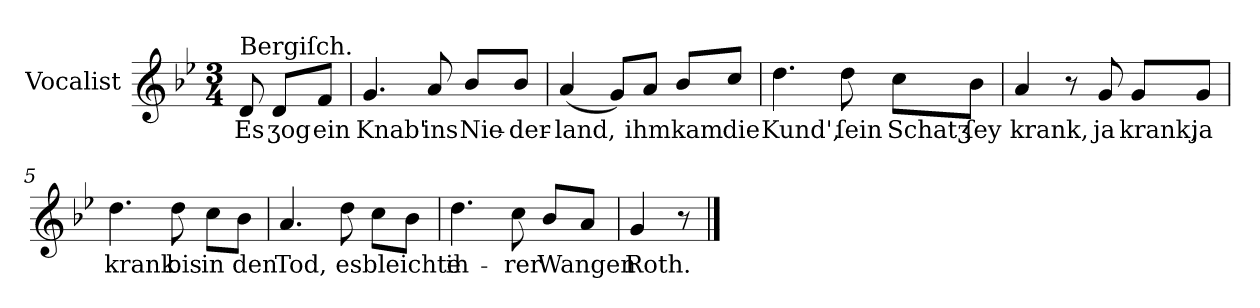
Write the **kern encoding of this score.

**kern	**text
*part1	*part1
*staff1	*staff1
*I"Vocalist	*
*k[b-e-]	*
*g:	*
*M3/4	*
=	=
!LO:TX:a:t=Bergiſch.	!
8d	Es
8dL	ʒog
8fJ	ein
=1	=1
4.g	Knab'
8a	ins
8b-/L	Nie-
8b-/J	-der-
=2	=2
(4a	-land,
8gL)	.
8aJ	ihm
8b-/L	kam
8ccJ	die
=3	=3
4.dd	Kund',
8dd	ſein
8ccL	Schatʒ
8b-J	ſey
=4	=4
4a	krank,
8r	.
8g	ja
8gL	krank,
8gJ	ja
=5	=5
4.dd	krank
8dd	bis
8ccL	in
8b-J	den
=6	=6
4.a	Tod,
8dd	es
8ccL	bleichte
8b-J	.
=7	=7
4.dd	ih-
8cc	-rer
8b-L	Wangen
8aJ	.
=8	=8
4g	Roth.
8r	.
==	==
*-	*-
